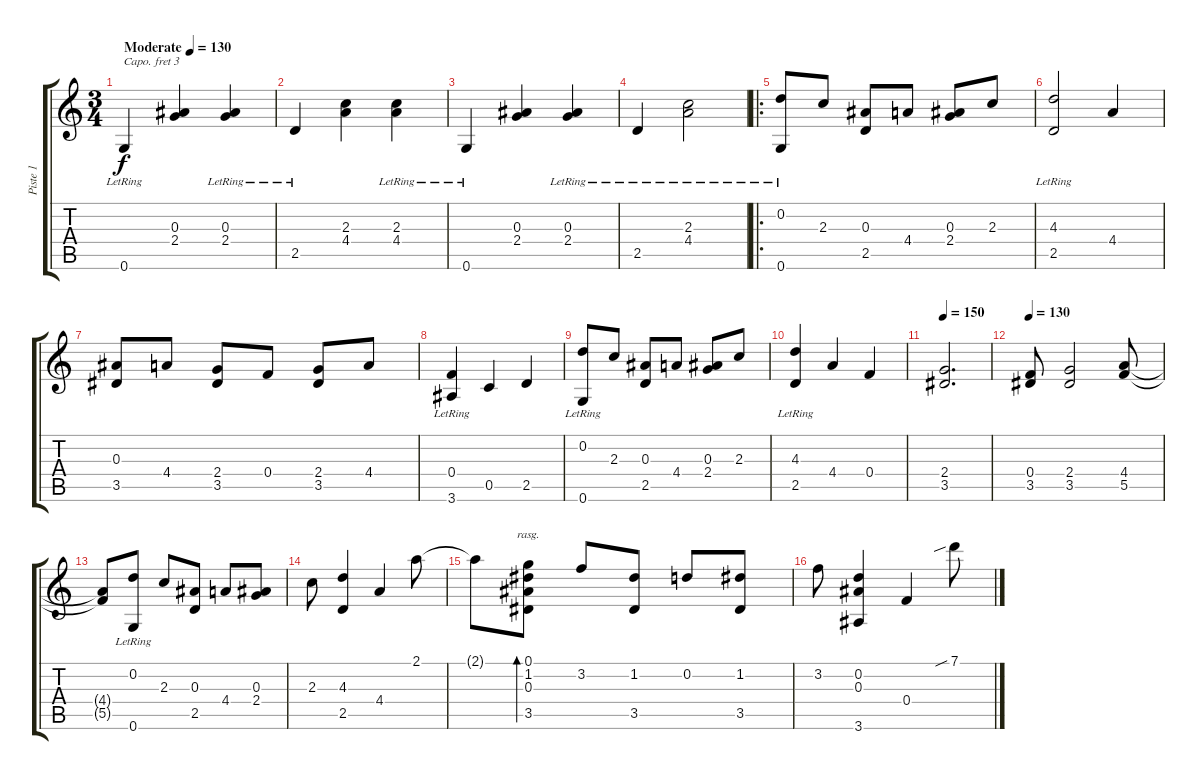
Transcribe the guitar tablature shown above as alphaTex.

\track ("Piste 1" "Piste 1") {instrument acousticguitarsteel}
\staff {score tabs}
\capo 3
\tuning (E4 B3 G3 D3 A2 E2) {hide}
\ts (3 4)
\tempo (130 "Moderate")
\clef g2
\ks c
0.6{lr}.4{dy f instrument acousticguitarsteel} (0.3 2.4).4 (0.3{lr} 2.4{lr}).4 |
2.5{lr}.4 (2.3 4.4).4 (2.3{lr} 4.4{lr}).4 |
0.6{lr}.4 (0.3 2.4).4 (0.3{lr} 2.4{lr}).4 |
2.5{lr}.4 (2.3{lr} 4.4{lr}).2 |
\ro
(0.2{lr} 0.6{lr}).8 2.3.8 (0.3 2.5).8 4.4.8 (0.3 2.4).8 2.3.8 |
(4.3{lr} 2.5{lr}).2 4.4.4 |
(0.3 3.5).8 4.4.8 (2.4 3.5).8 0.4.8 (2.4 3.5).8 4.4.8 |
(0.4{lr} 3.6{lr}).4 0.5.4 2.5.4 |
(0.2{lr} 0.6{lr}).8 2.3.8 (0.3 2.5).8 4.4.8 (0.3 2.4).8 2.3.8 |
(4.3{lr} 2.5{lr}).4 4.4.4 0.4.4 |
\tempo 150
(2.4 3.5).2{d} |
\tempo 130
(0.4 3.5).8 (2.4 3.5).2 (4.4 5.5).8 |
(4.4{t} 5.5{t}).8 (0.2{lr} 0.6{lr}).8 2.3.8 (0.3 2.5).8 4.4.8 (0.3 2.4).8 |
2.3.8 (4.3 2.5).4 4.4.4 2.1.8 |
2.1{t}.8 (0.1 1.2 0.3 3.5).8{bd 480 rasg ii} 3.2.8 (1.2 3.5).8 0.2.8 (1.2 3.5).8 |
3.2.8 (0.2 0.3 3.6).4 0.4.4 7.1{sib}.8
